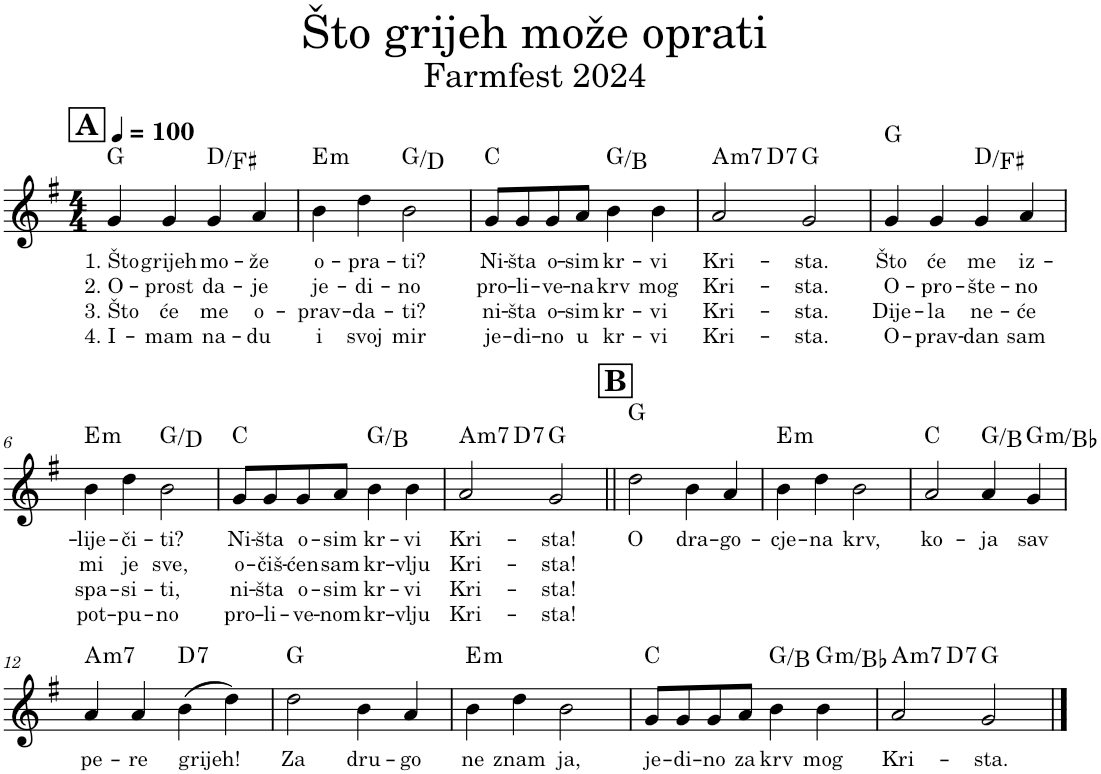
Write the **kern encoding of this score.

**kern	**text	**text	**text	**text	**harte
*part1	*part1	*part1	*part1	*part1	*part1
*staff1	*staff1	*staff1	*staff1	*staff1	*
*I"Piano, melodija	*	*	*	*	*
*I'Pno.	*	*	*	*	*
*clefG2	*	*	*	*	*
*k[f#]	*	*	*	*	*
*M4/4	*	*	*	*	*
*MM100	*	*	*	*	*
!!LO:REH:place=s1:a:B:cj:fs=14:t=A
=1	=1	=1	=1	=1	=1
!	!LO:LY:b	!LO:LY:b	!LO:LY:b	!LO:LY:b	!
4g/	1. Što	2. O-	3. Što	4. I-	G:maj
!	!LO:LY:b	!LO:LY:b	!LO:LY:b	!LO:LY:b	!
4g/	grijeh	-prost	će	-mam	.
!	!LO:LY:b	!LO:LY:b	!LO:LY:b	!LO:LY:b	!
4g/	mo-	da-	me	na-	D:maj/3
!	!LO:LY:b	!LO:LY:b	!LO:LY:b	!LO:LY:b	!
4a/	-že	-je	o-	-du	.
=2	=2	=2	=2	=2	=2
!	!LO:LY:b	!LO:LY:b	!LO:LY:b	!LO:LY:b	!LO:H:kt=m
4b\	o-	je-	-prav-	i	E:min
!	!LO:LY:b	!LO:LY:b	!LO:LY:b	!LO:LY:b	!
4dd\	-pra-	-di-	-da-	svoj	.
!	!LO:LY:b	!LO:LY:b	!LO:LY:b	!LO:LY:b	!
2b\	-ti?	-no	-ti?	mir	G:maj/5
=3	=3	=3	=3	=3	=3
!	!LO:LY:b	!LO:LY:b	!LO:LY:b	!LO:LY:b	!
8g/L	Ni-	pro-	ni-	je-	C:maj
!	!LO:LY:b	!LO:LY:b	!LO:LY:b	!LO:LY:b	!
8g/	-šta	-li-	-šta	-di-	.
!	!LO:LY:b	!LO:LY:b	!LO:LY:b	!LO:LY:b	!
8g/	o-	-ve-	o-	-no	.
!	!LO:LY:b	!LO:LY:b	!LO:LY:b	!LO:LY:b	!
8a/J	-sim	-na	-sim	u	.
!	!LO:LY:b	!LO:LY:b	!LO:LY:b	!LO:LY:b	!
4b\	kr-	krv	kr-	kr-	G:maj/3
!	!LO:LY:b	!LO:LY:b	!LO:LY:b	!LO:LY:b	!
4b\	-vi	mog	-vi	-vi	.
=4	=4	=4	=4	=4	=4
!	!LO:LY:b	!LO:LY:b	!LO:LY:b	!LO:LY:b	!LO:H:kt=m7
*^	*	*	*	*	*
2a/	4ryy	Kri-	Kri-	Kri-	Kri-	A:min7
!	!	!	!	!	!	!LO:H:kt=7
.	2.ryy	.	.	.	.	D:7
!	!	!LO:LY:b	!LO:LY:b	!LO:LY:b	!LO:LY:b	!
2g/	.	-sta.	-sta.	-sta.	-sta.	G:maj
=5	=5	=5	=5	=5	=5	=5
!	!	!LO:LY:b	!LO:LY:b	!LO:LY:b	!LO:LY:b	!LO:H:n=1:kt=N.C.
*v	*v	*	*	*	*	*
4g/	Što	O-	Dije-	O-	N G:maj
!	!LO:LY:b	!LO:LY:b	!LO:LY:b	!LO:LY:b	!
4g/	će	-pro-	-la	-prav-	.
!	!LO:LY:b	!LO:LY:b	!LO:LY:b	!LO:LY:b	!
4g/	me	-šte-	ne-	-dan	D:maj/3
!	!LO:LY:b	!LO:LY:b	!LO:LY:b	!LO:LY:b	!
4a/	iz-	-no	-će	sam	.
!!LO:LB:g=z
=6	=6	=6	=6	=6	=6
!	!LO:LY:b	!LO:LY:b	!LO:LY:b	!LO:LY:b	!LO:H:kt=m
4b\	-lije-	mi	spa-	pot-	E:min
!	!LO:LY:b	!LO:LY:b	!LO:LY:b	!LO:LY:b	!
4dd\	-či-	je	-si-	-pu-	.
!	!LO:LY:b	!LO:LY:b	!LO:LY:b	!LO:LY:b	!
2b\	-ti?	sve,	-ti,	-no	G:maj/5
=7	=7	=7	=7	=7	=7
!	!LO:LY:b	!LO:LY:b	!LO:LY:b	!LO:LY:b	!
8g/L	Ni-	o-	ni-	pro-	C:maj
!	!LO:LY:b	!LO:LY:b	!LO:LY:b	!LO:LY:b	!
8g/	-šta	-čiš-	-šta	-li-	.
!	!LO:LY:b	!LO:LY:b	!LO:LY:b	!LO:LY:b	!
8g/	o-	-ćen	o-	-ve-	.
!	!LO:LY:b	!LO:LY:b	!LO:LY:b	!LO:LY:b	!
8a/J	-sim	sam	-sim	-nom	.
!	!LO:LY:b	!LO:LY:b	!LO:LY:b	!LO:LY:b	!
4b\	kr-	kr-	kr-	kr-	G:maj/3
!	!LO:LY:b	!LO:LY:b	!LO:LY:b	!LO:LY:b	!
4b\	-vi	-vlju	-vi	-vlju	.
=8	=8	=8	=8	=8	=8
!	!LO:LY:b	!LO:LY:b	!LO:LY:b	!LO:LY:b	!LO:H:kt=m7
*^	*	*	*	*	*
2a/	4ryy	Kri-	Kri-	Kri-	Kri-	A:min7
!	!	!	!	!	!	!LO:H:kt=7
.	2.ryy	.	.	.	.	D:7
!	!	!LO:LY:b	!LO:LY:b	!LO:LY:b	!LO:LY:b	!
2g/	.	-sta!	-sta!	-sta!	-sta!	G:maj
!!LO:REH:place=s1:a:B:cj:fs=14:t=B	!!
=9||	=9||	=9||	=9||	=9||	=9||	=9||
!	!	!LO:LY:b	!	!	!	!LO:H:n=1:kt=N.C.
*v	*v	*	*	*	*	*
2dd\	O	.	.	.	N G:maj
!	!LO:LY:b	!	!	!	!
4b\	dra-	.	.	.	.
!	!LO:LY:b	!	!	!	!
4a/	-go-	.	.	.	.
=10	=10	=10	=10	=10	=10
!	!LO:LY:b	!	!	!	!LO:H:kt=m
4b\	-cje-	.	.	.	E:min
!	!LO:LY:b	!	!	!	!
4dd\	-na	.	.	.	.
!	!LO:LY:b	!	!	!	!
2b\	krv,	.	.	.	.
=11	=11	=11	=11	=11	=11
!	!LO:LY:b	!	!	!	!
2a/	ko-	.	.	.	C:maj
!	!LO:LY:b	!	!	!	!
4a/	-ja	.	.	.	G:maj/3
!	!LO:LY:b	!	!	!	!LO:H:kt=m
4g/	sav	.	.	.	G:min/b3
!!LO:LB:g=z
=12	=12	=12	=12	=12	=12
!	!LO:LY:b	!	!	!	!LO:H:kt=m7
4a/	pe-	.	.	.	A:min7
!	!LO:LY:b	!	!	!	!
4a/	-re	.	.	.	.
!	!LO:LY:b	!	!	!	!LO:H:kt=7
(4bn\	grijeh!	.	.	.	D:7
4dd\)	.	.	.	.	.
=13	=13	=13	=13	=13	=13
!	!LO:LY:b	!	!	!	!
2dd\	Za	.	.	.	G:maj
!	!LO:LY:b	!	!	!	!
4b\	dru-	.	.	.	.
!	!LO:LY:b	!	!	!	!
4a/	-go	.	.	.	.
=14	=14	=14	=14	=14	=14
!	!LO:LY:b	!	!	!	!LO:H:kt=m
4b\	ne	.	.	.	E:min
!	!LO:LY:b	!	!	!	!
4dd\	znam	.	.	.	.
!	!LO:LY:b	!	!	!	!
2b\	ja,	.	.	.	.
=15	=15	=15	=15	=15	=15
!	!LO:LY:b	!	!	!	!
8g/L	je-	.	.	.	C:maj
!	!LO:LY:b	!	!	!	!
8g/	-di-	.	.	.	.
!	!LO:LY:b	!	!	!	!
8g/	-no	.	.	.	.
!	!LO:LY:b	!	!	!	!
8a/J	za	.	.	.	.
!	!LO:LY:b	!	!	!	!
4b\	krv	.	.	.	G:maj/3
!	!LO:LY:b	!	!	!	!LO:H:kt=m
4bn\	mog	.	.	.	G:min/b3
=16	=16	=16	=16	=16	=16
!	!LO:LY:b	!	!	!	!LO:H:kt=m7
*^	*	*	*	*	*
2a/	4ryy	Kri-	.	.	.	A:min7
!	!	!	!	!	!	!LO:H:kt=7
.	2.ryy	.	.	.	.	D:7
!	!	!LO:LY:b	!	!	!	!
2g/	.	-sta.	.	.	.	G:maj
*v	*v	*	*	*	*	*
==	==	==	==	==	==
*-	*-	*-	*-	*-	*-
